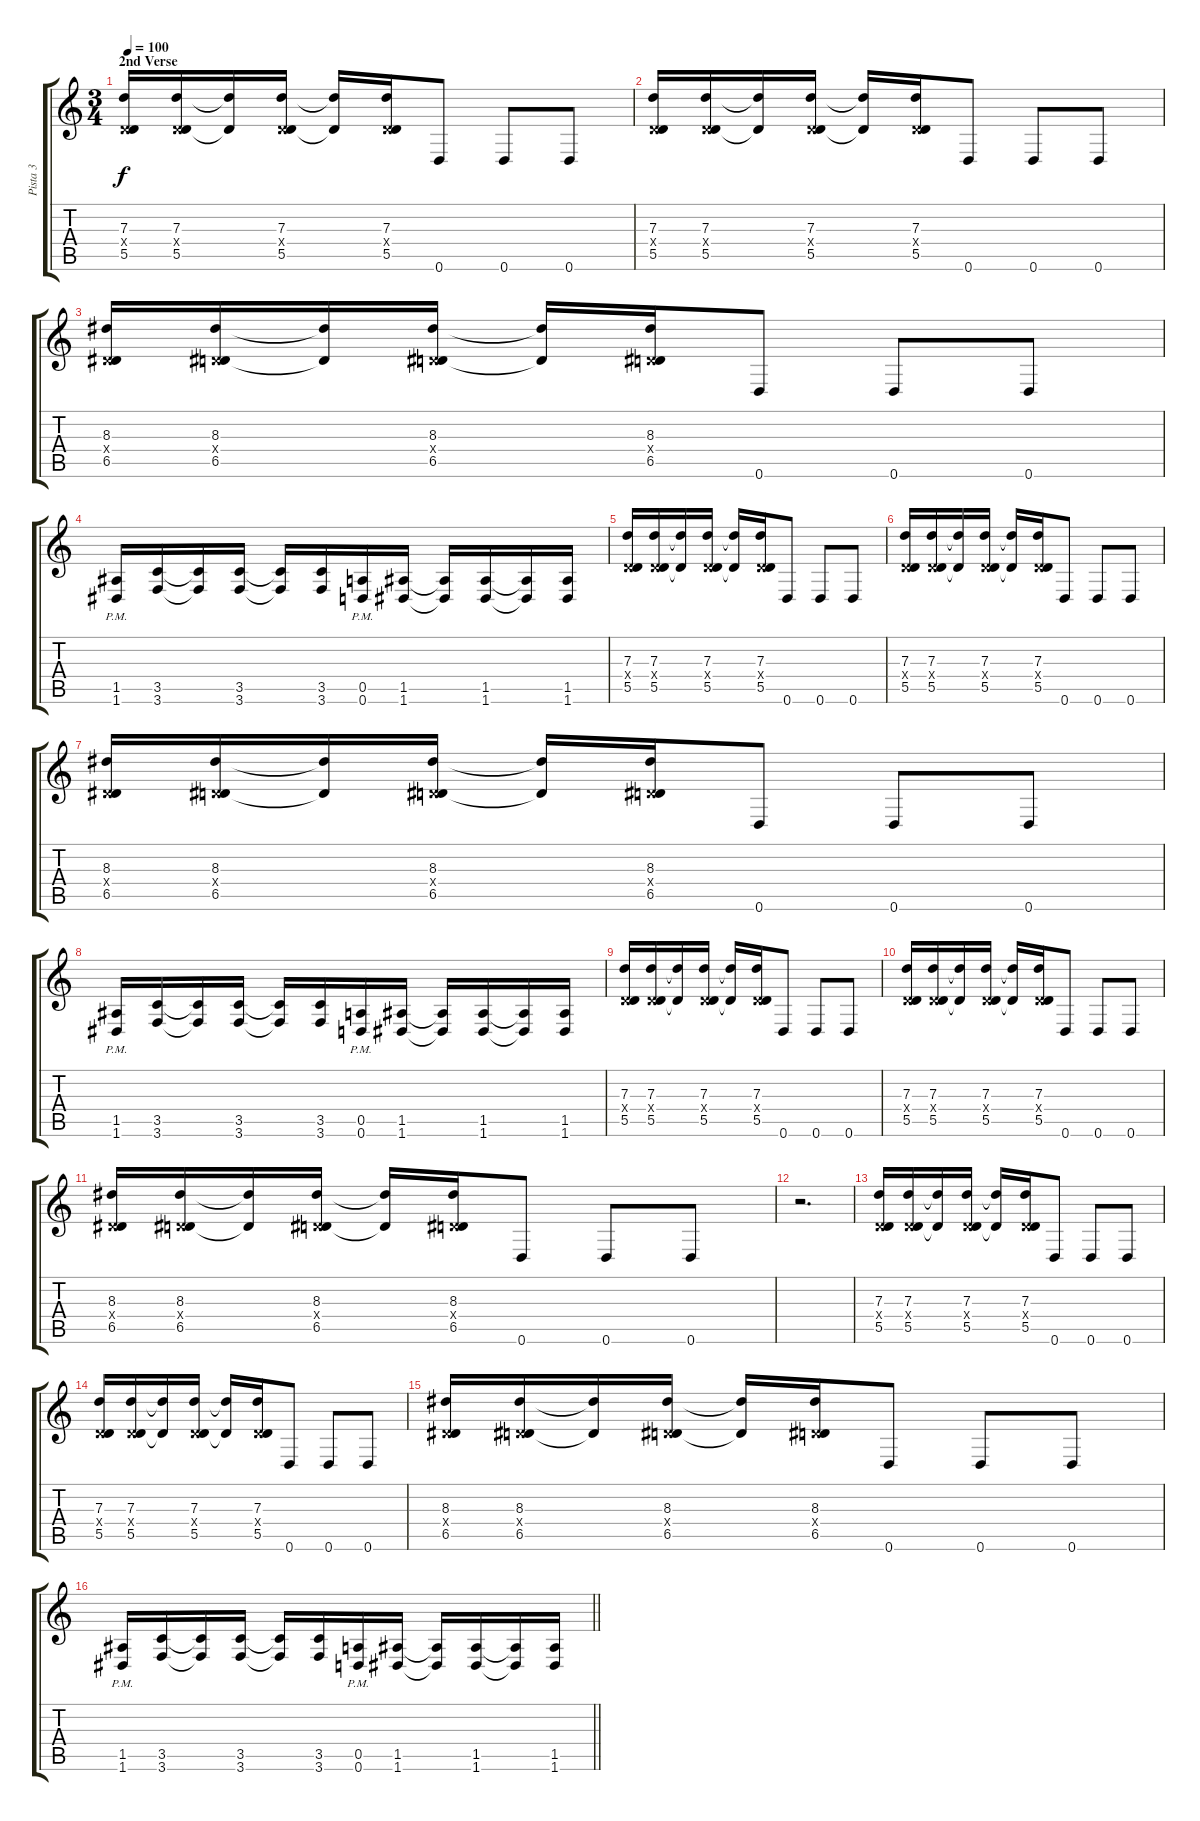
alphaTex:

\track ("Pista 3" "Pista 3") {instrument distortionguitar}
\staff {score tabs}
\tuning (E4 B3 G3 D3 A2 D2) {hide}
\ts (3 4)
\section ("" "2nd Verse")
\tempo 100
\clef g2
\ks c
(7.3 0.4{x} 5.5).16{dy f} (7.3 0.4{x} 5.5).16 (7.3{t} 5.5{t}).16 (7.3 0.4{x} 5.5).16 (7.3{t} 5.5{t}).16 (7.3 0.4{x} 5.5).16 0.6.8 0.6.8 0.6.8 |
(7.3 0.4{x} 5.5).16 (7.3 0.4{x} 5.5).16 (7.3{t} 5.5{t}).16 (7.3 0.4{x} 5.5).16 (7.3{t} 5.5{t}).16 (7.3 0.4{x} 5.5).16 0.6.8 0.6.8 0.6.8 |
(8.3 0.4{x} 6.5).16 (8.3 0.4{x} 6.5).16 (8.3{t} 6.5{t}).16 (8.3 0.4{x} 6.5).16 (8.3{t} 6.5{t}).16 (8.3 0.4{x} 6.5).16 0.6.8 0.6.8 0.6.8 |
(1.5{pm} 1.6{pm}).16 (3.5 3.6).16 (3.5{t} 3.6{t}).16 (3.5 3.6).16 (3.5{t} 3.6{t}).16 (3.5 3.6).16 (0.5{pm} 0.6{pm}).16 (1.5 1.6).16 (1.5{t} 1.6{t}).16 (1.5 1.6).16 (1.5{t} 1.6{t}).16 (1.5 1.6).16 |
(7.3 0.4{x} 5.5).16 (7.3 0.4{x} 5.5).16 (7.3{t} 5.5{t}).16 (7.3 0.4{x} 5.5).16 (7.3{t} 5.5{t}).16 (7.3 0.4{x} 5.5).16 0.6.8 0.6.8 0.6.8 |
(7.3 0.4{x} 5.5).16 (7.3 0.4{x} 5.5).16 (7.3{t} 5.5{t}).16 (7.3 0.4{x} 5.5).16 (7.3{t} 5.5{t}).16 (7.3 0.4{x} 5.5).16 0.6.8 0.6.8 0.6.8 |
(8.3 0.4{x} 6.5).16 (8.3 0.4{x} 6.5).16 (8.3{t} 6.5{t}).16 (8.3 0.4{x} 6.5).16 (8.3{t} 6.5{t}).16 (8.3 0.4{x} 6.5).16 0.6.8 0.6.8 0.6.8 |
(1.5{pm} 1.6{pm}).16 (3.5 3.6).16 (3.5{t} 3.6{t}).16 (3.5 3.6).16 (3.5{t} 3.6{t}).16 (3.5 3.6).16 (0.5{pm} 0.6{pm}).16 (1.5 1.6).16 (1.5{t} 1.6{t}).16 (1.5 1.6).16 (1.5{t} 1.6{t}).16 (1.5 1.6).16 |
(7.3 0.4{x} 5.5).16 (7.3 0.4{x} 5.5).16 (7.3{t} 5.5{t}).16 (7.3 0.4{x} 5.5).16 (7.3{t} 5.5{t}).16 (7.3 0.4{x} 5.5).16 0.6.8 0.6.8 0.6.8 |
(7.3 0.4{x} 5.5).16 (7.3 0.4{x} 5.5).16 (7.3{t} 5.5{t}).16 (7.3 0.4{x} 5.5).16 (7.3{t} 5.5{t}).16 (7.3 0.4{x} 5.5).16 0.6.8 0.6.8 0.6.8 |
(8.3 0.4{x} 6.5).16 (8.3 0.4{x} 6.5).16 (8.3{t} 6.5{t}).16 (8.3 0.4{x} 6.5).16 (8.3{t} 6.5{t}).16 (8.3 0.4{x} 6.5).16 0.6.8 0.6.8 0.6.8 |
r.2{d} |
(7.3 0.4{x} 5.5).16 (7.3 0.4{x} 5.5).16 (7.3{t} 5.5{t}).16 (7.3 0.4{x} 5.5).16 (7.3{t} 5.5{t}).16 (7.3 0.4{x} 5.5).16 0.6.8 0.6.8 0.6.8 |
(7.3 0.4{x} 5.5).16 (7.3 0.4{x} 5.5).16 (7.3{t} 5.5{t}).16 (7.3 0.4{x} 5.5).16 (7.3{t} 5.5{t}).16 (7.3 0.4{x} 5.5).16 0.6.8 0.6.8 0.6.8 |
(8.3 0.4{x} 6.5).16 (8.3 0.4{x} 6.5).16 (8.3{t} 6.5{t}).16 (8.3 0.4{x} 6.5).16 (8.3{t} 6.5{t}).16 (8.3 0.4{x} 6.5).16 0.6.8 0.6.8 0.6.8 |
\barLineRight lightlight
(1.5{pm} 1.6{pm}).16 (3.5 3.6).16 (3.5{t} 3.6{t}).16 (3.5 3.6).16 (3.5{t} 3.6{t}).16 (3.5 3.6).16 (0.5{pm} 0.6{pm}).16 (1.5 1.6).16 (1.5{t} 1.6{t}).16 (1.5 1.6).16 (1.5{t} 1.6{t}).16 (1.5 1.6).16
